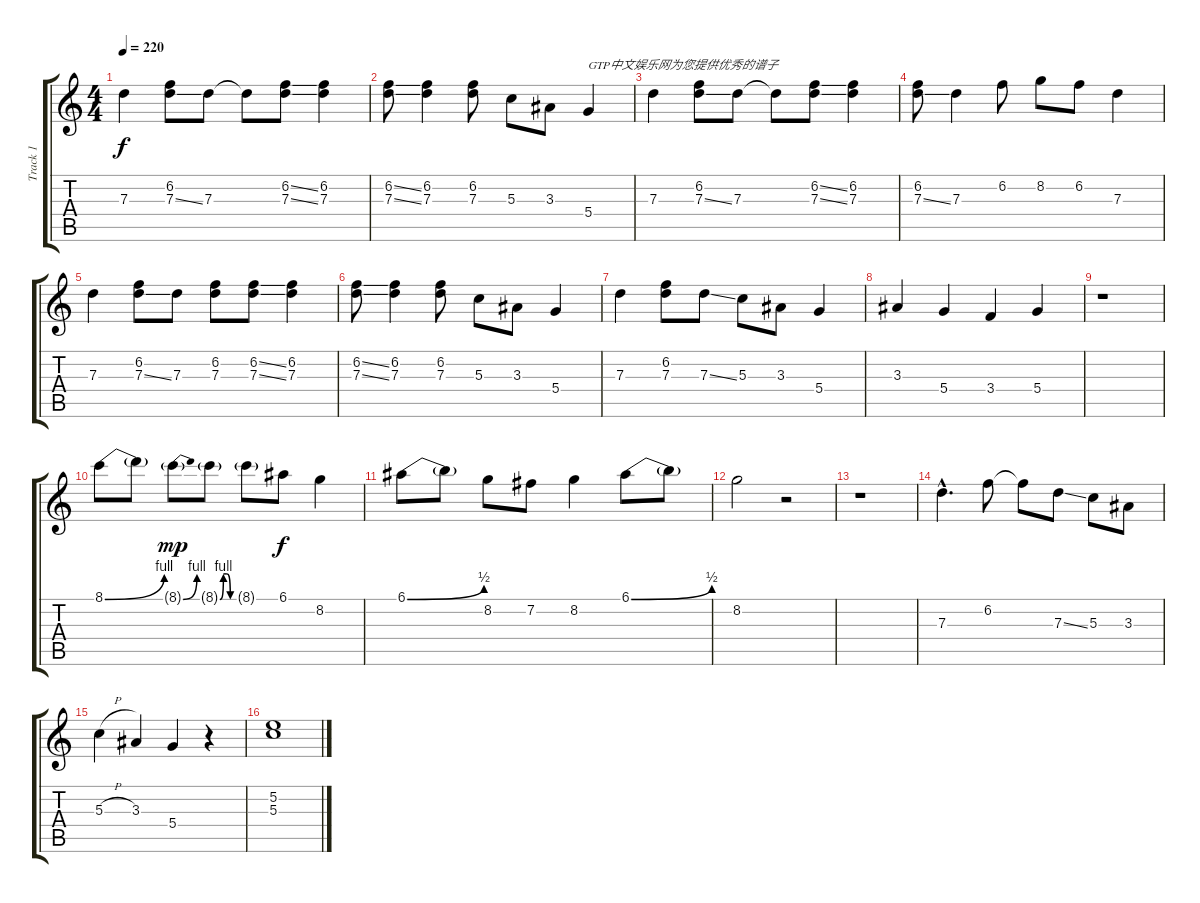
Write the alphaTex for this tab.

\track ("Track 1" "Track 1") {instrument electricguitarclean}
\staff {score tabs}
\tuning (E4 B3 G3 D3 A2 E2) {hide}
\ts (4 4)
\tempo 220
\clef g2
\ks c
7.3.4{dy f instrument electricguitarclean} (6.2 7.3{ss}).8 7.3.8 7.3{t}.8 (6.2{ss} 7.3{ss}).8 (6.2 7.3).4 |
(6.2{ss} 7.3{ss}).8 (6.2 7.3).4 (6.2 7.3).8 5.3.8 3.3.8 5.4.4{txt "GTP中文娱乐网为您提供优秀的谱子"} |
7.3.4 (6.2 7.3{ss}).8 7.3.8 7.3{t}.8 (6.2{ss} 7.3{ss}).8 (6.2 7.3).4 |
(6.2 7.3{ss}).8 7.3.4 6.2.8 8.2.8 6.2.8 7.3.4 |
7.3.4 (6.2 7.3{ss}).8 7.3.8 (6.2 7.3).8 (6.2{ss} 7.3{ss}).8 (6.2 7.3).4 |
(6.2{ss} 7.3{ss}).8 (6.2 7.3).4 (6.2 7.3).8 5.3.8 3.3.8 5.4.4 |
7.3.4 (6.2 7.3).8 7.3{ss}.8 5.3.8 3.3.8 5.4.4 |
3.3.4 5.4.4 3.4.4 5.4.4 |
r.1 |
8.1{be (bend 0 0 60 4)}.8 8.1{t}.8 8.1{be (bend 0 0 60 4) g}.8{dy mp} 8.1{be (custom 0 0 15 4 30 4 45 0 60 0) g}.8 8.1{g}.8 6.1.8{dy f} 8.2.4 |
6.1{be (bend 0 0 60 2)}.8 6.1{t}.8 8.2.8 7.2.8 8.2.4 6.1{be (bend 0 0 60 2)}.8 6.1{t}.8 |
8.2.2 r.2 |
r.1 |
7.3{hac}.4{d} 6.2.8 6.2{t}.8 7.3{ss}.8 5.3.8 3.3.8 |
5.3{h}.4 3.3.4 5.4.4 r.4 |
(5.2 5.3).1
